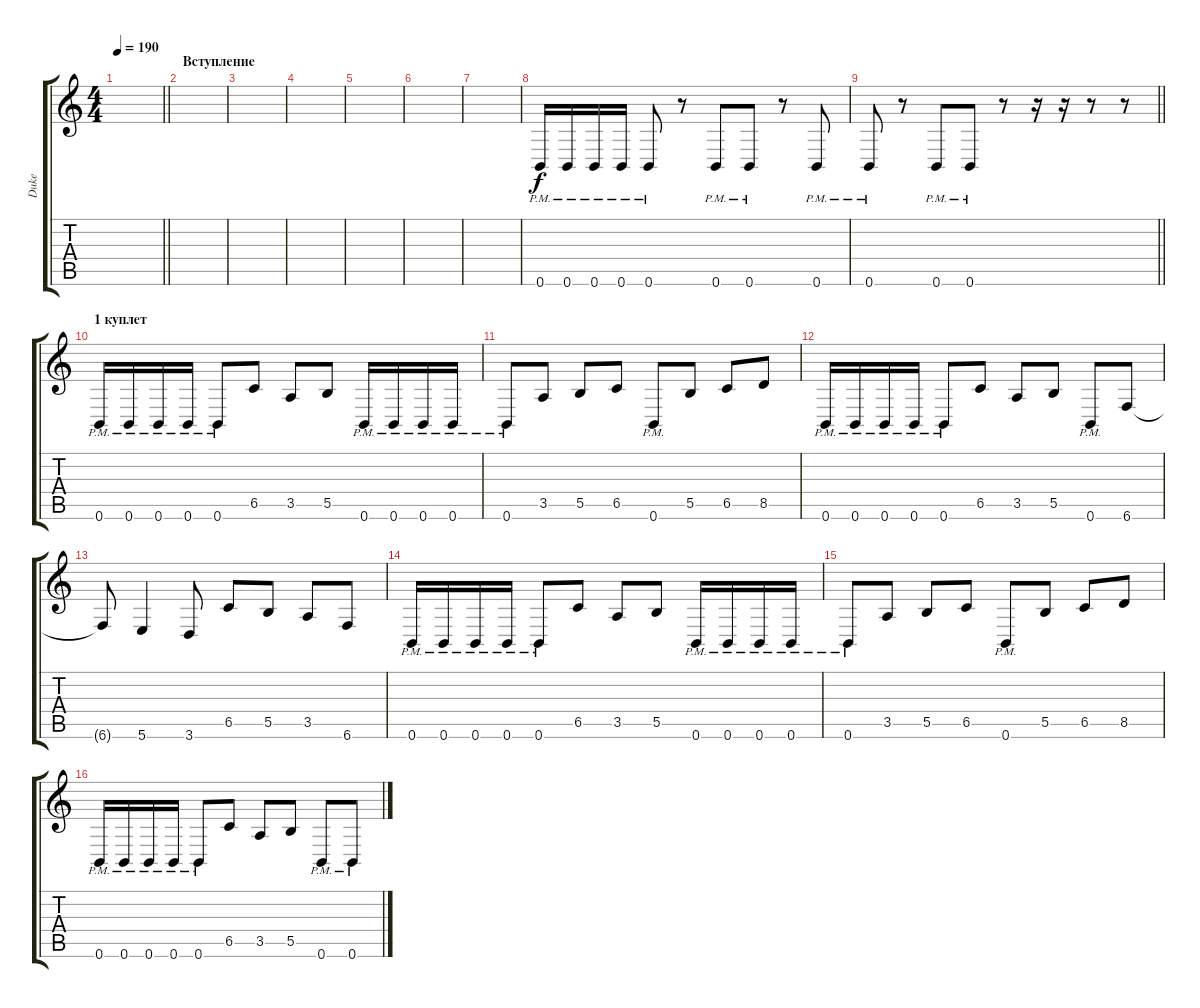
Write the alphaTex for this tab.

\track ("Duke" "Duke") {instrument distortionguitar}
\staff {score tabs}
\tuning (Db4 Ab3 E3 B2 Gb2 B1) {hide}
\ts (4 4)
\tempo 190
\clef g2
\barLineRight lightlight
\ks c
|
\section ("" "Вступление")
|
|
|
|
|
|
0.6{pm}.16 0.6{pm}.16 0.6{pm}.16 0.6{pm}.16 0.6{pm}.8 r.8 0.6{pm}.8 0.6{pm}.8 r.8 0.6{pm}.8 |
\barLineRight lightlight
0.6{pm}.8 r.8 0.6{pm}.8 0.6{pm}.8 r.8 r.16 r.16 r.8 r.8 |
\section ("" "1 куплет")
0.6{pm}.16 0.6{pm}.16 0.6{pm}.16 0.6{pm}.16 0.6{pm}.8 6.5.8 3.5.8 5.5.8 0.6{pm}.16 0.6{pm}.16 0.6{pm}.16 0.6{pm}.16 |
0.6{pm}.8 3.5.8 5.5.8 6.5.8 0.6{pm}.8 5.5.8 6.5.8 8.5.8 |
0.6{pm}.16 0.6{pm}.16 0.6{pm}.16 0.6{pm}.16 0.6{pm}.8 6.5.8 3.5.8 5.5.8 0.6{pm}.8 6.6.8 |
6.6{t}.8 5.6.4 3.6.8 6.5.8 5.5.8 3.5.8 6.6.8 |
0.6{pm}.16 0.6{pm}.16 0.6{pm}.16 0.6{pm}.16 0.6{pm}.8 6.5.8 3.5.8 5.5.8 0.6{pm}.16 0.6{pm}.16 0.6{pm}.16 0.6{pm}.16 |
0.6{pm}.8 3.5.8 5.5.8 6.5.8 0.6{pm}.8 5.5.8 6.5.8 8.5.8 |
0.6{pm}.16 0.6{pm}.16 0.6{pm}.16 0.6{pm}.16 0.6{pm}.8 6.5.8 3.5.8 5.5.8 0.6{pm}.8 0.6{pm}.8
